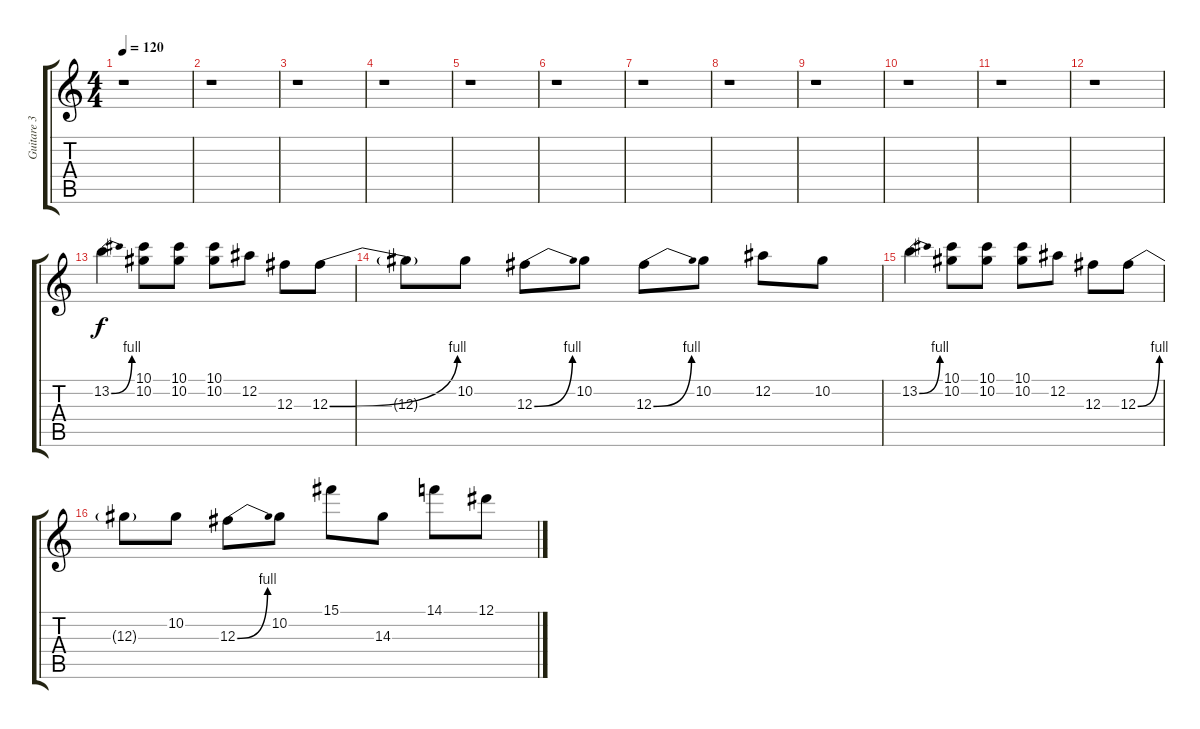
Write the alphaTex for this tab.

\track ("Guitare 3" "Guitare 3") {instrument acousticguitarnylon}
\staff {score tabs}
\tuning (Eb4 Bb3 Gb3 Db3 Ab2 Eb2) {hide}
\ts (4 4)
\tempo 120
\clef g2
\ks c
r.1{dy f} |
r.1 |
r.1 |
r.1 |
r.1 |
r.1 |
r.1 |
r.1 |
r.1 |
r.1 |
r.1 |
r.1 |
13.2{be (bend 0 0 60 4)}.4 (10.1 10.2).8 (10.1 10.2).8 (10.1 10.2).8 12.2.8 12.3.8 12.3{be (bend 0 0 60 4)}.8 |
12.3{t}.8 10.2.8 12.3{be (bend 0 0 60 4)}.8 10.2.8 12.3{be (bend 0 0 60 4)}.8 10.2.8 12.2.8 10.2.8 |
13.2{be (bend 0 0 60 4)}.4 (10.1 10.2).8 (10.1 10.2).8 (10.1 10.2).8 12.2.8 12.3.8 12.3{be (bend 0 0 60 4)}.8 |
12.3{t}.8 10.2.8 12.3{be (bend 0 0 60 4)}.8 10.2.8 15.1.8 14.3.8 14.1.8 12.1.8
